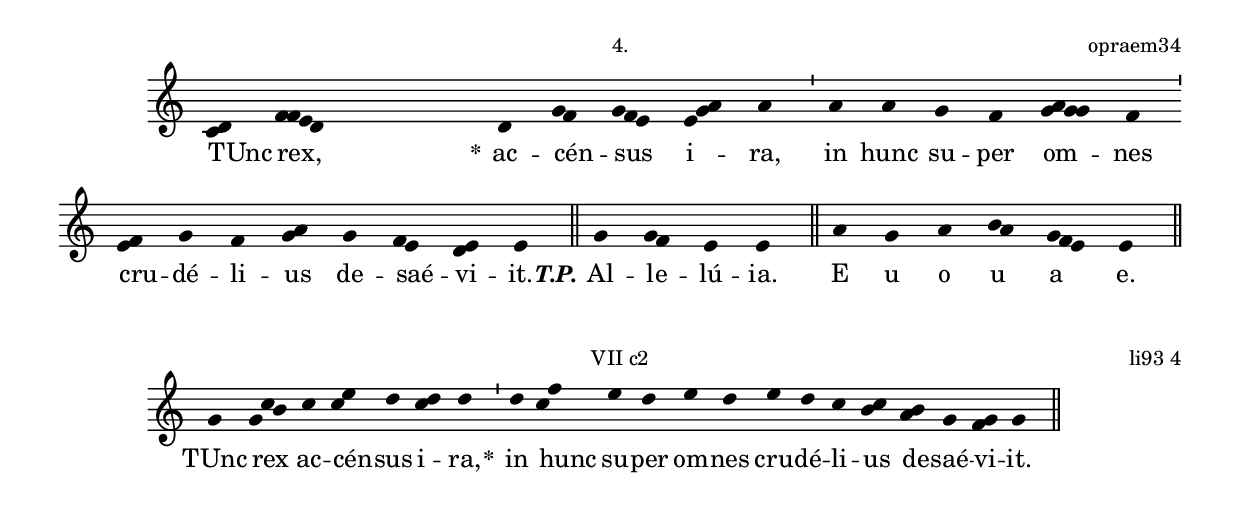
\version "2.19.32"

\include "../lib/synopsis.ily"

\score {
  \transpose c c' {
    \plainchant
    \melisma { c4 d } \bar "" \melisma { f f e d } \bar "" s \bar "" d \melisma { g f } \melisma { g f e } \bar "" \melisma { e g a } a \bar "'"
    a \bar "" a \bar "" g f \bar "" \melisma { g a g g } f \bar "'"
    \melisma { e f } g f \melisma { g a } \bar "" g \melisma { f e } \melisma { d e } e \bar "||"
    g \melisma { g f } e e \bar "||"
    a \bar "" g \bar "" a \bar "" \melisma { b a } \bar "" \melisma { g f e } \bar "" e \bar "||"
  }
  \addlyrics {
    TUnc rex, \set stanza = \markup{"*"} ac -- cén -- sus i -- ra,
    in hunc su -- per om -- nes
    cru -- dé -- li -- us de -- saé -- vi -- it.
    \set stanza = \markup{\italic{T.P.}} Al -- le -- lú -- ia.
    E u o u a e.
  }
  \header {
    annotation = "4."
    mode = "4"
    office-part = "antiphona"
    fontes = "opraem34"
  }
}


\score {
  \transpose c c' {
    \plainchant
    g4 \melisma { g c' b } c' \melisma { c' e' } d' \melisma { c' d' } d' \bar "'"
    d' \melisma { c' f' } e' d' e' d' e' d' c' \melisma { b c' } \melisma { a b } g \melisma { f g } g4. \bar "||"
  }
  \addlyrics {
    TUnc rex ac -- cén -- sus i -- ra, \set stanza = \markup{"*"}
    in hunc su -- per om -- nes cru -- dé -- li -- us de -- saé -- vi -- it.
    % Sic. Alleluia deest.
  }
  \header {
    annotation = "VII c2"
    fontes = "li93 4"
  }
}

%{
\score {
  \transpose c c' {
    \plainchant

  }
  \addlyrics {

  }
  \header {
    fontes = ""
  }
}
%}